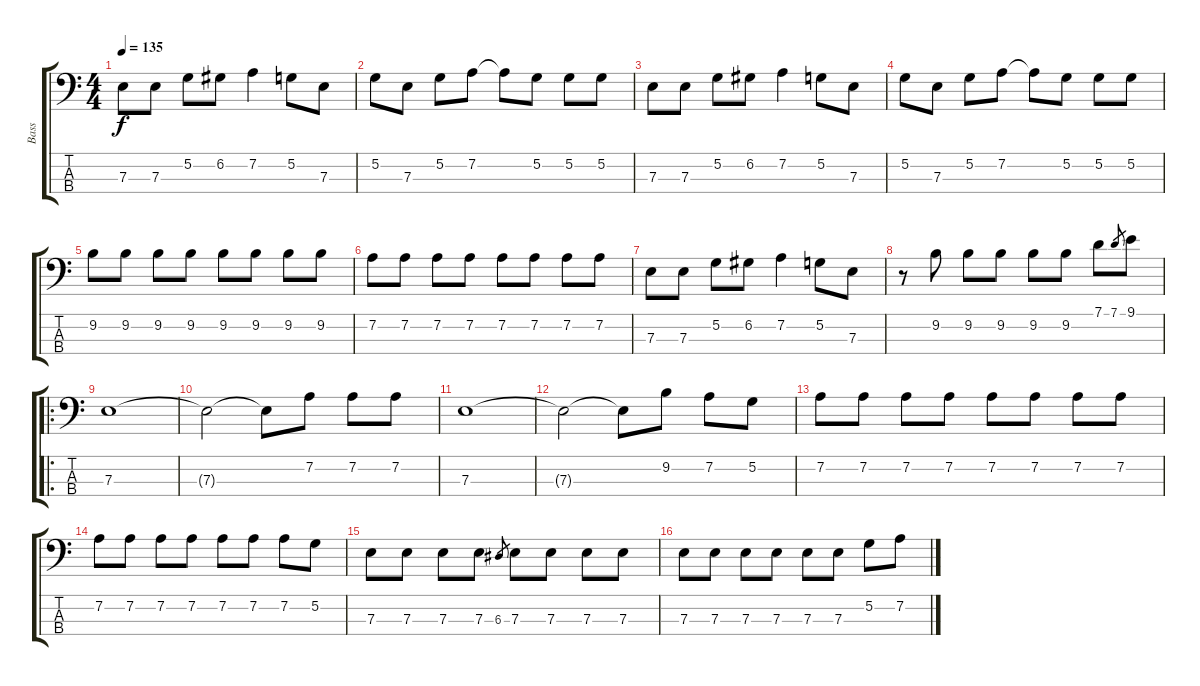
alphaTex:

\track ("Bass" "Bass") {instrument electricbassfinger}
\staff {score tabs}
\tuning (G2 D2 A1 E1) {hide}
\ts (4 4)
\tempo 135
\clef f4
\ks c
7.3.8{dy f instrument electricbassfinger} 7.3.8 5.2.8 6.2.8 7.2.4 5.2.8 7.3.8 |
5.2.8 7.3.8 5.2.8 7.2.8 7.2{t}.8 5.2.8 5.2.8 5.2.8 |
7.3.8 7.3.8 5.2.8 6.2.8 7.2.4 5.2.8 7.3.8 |
5.2.8 7.3.8 5.2.8 7.2.8 7.2{t}.8 5.2.8 5.2.8 5.2.8 |
9.2.8 9.2.8 9.2.8 9.2.8 9.2.8 9.2.8 9.2.8 9.2.8 |
7.2.8 7.2.8 7.2.8 7.2.8 7.2.8 7.2.8 7.2.8 7.2.8 |
7.3.8 7.3.8 5.2.8 6.2.8 7.2.4 5.2.8 7.3.8 |
r.8 9.2.8 9.2.8 9.2.8 9.2.8 9.2.8 7.1.8 7.1.8{gr} 9.1.8 |
\ro
7.3.1 |
7.3{t}.2 7.3{t}.8 7.2.8 7.2.8 7.2.8 |
7.3.1 |
7.3{t}.2 7.3{t}.8 9.2.8 7.2.8 5.2.8 |
7.2.8 7.2.8 7.2.8 7.2.8 7.2.8 7.2.8 7.2.8 7.2.8 |
7.2.8 7.2.8 7.2.8 7.2.8 7.2.8 7.2.8 7.2.8 5.2.8 |
7.3.8 7.3.8 7.3.8 7.3.8 6.3.8{gr} 7.3.8 7.3.8 7.3.8 7.3.8 |
7.3.8 7.3.8 7.3.8 7.3.8 7.3.8 7.3.8 5.2.8 7.2.8
